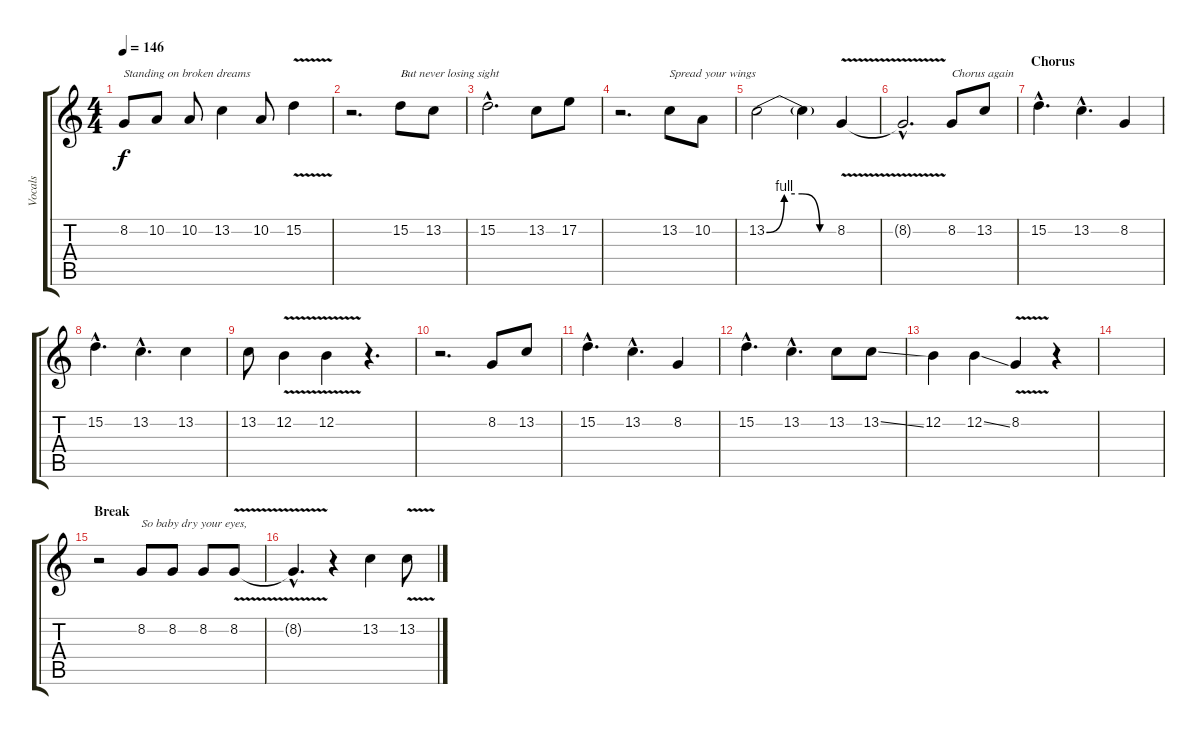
\track ("Vocals" "Vocals") {instrument lead2sawtooth}
\staff {score tabs}
\tuning (E4 B3 G3 D3 A2 E2) {hide}
\ts (4 4)
\tempo 146
\clef g2
\ks c
8.2.8{txt "Standing on broken dreams  " dy f} 10.2.8 10.2.8 13.2.4 10.2.8 15.2{v}.4 |
r.2{d} 15.2.8{txt "But never losing sight  "} 13.2.8 |
15.2{hac}.2{d} 13.2.8 17.2.8 |
r.2{d} 13.2.8{txt "Spread your wings  "} 10.2.8 |
13.2{be (custom 0 0 15 4 30 4 45 0 60 0)}.2 13.2{t}.4 8.2{v}.4 |
8.2{hac t}.2{d} 8.2.8{txt "Chorus again"} 13.2.8 |
\section ("" "Chorus")
15.2{hac}.4{d} 13.2{hac}.4{d} 8.2.4 |
15.2{hac}.4{d} 13.2{hac}.4{d} 13.2.4 |
13.2.8 12.2{v}.4 12.2{v}.4 r.4{d} |
r.2{d} 8.2.8 13.2.8 |
15.2{hac}.4{d} 13.2{hac}.4{d} 8.2.4 |
15.2{hac}.4{d} 13.2{hac}.4{d} 13.2.8 13.2{ss}.8 |
12.2.4 12.2{ss}.4 8.2{v}.4 r.4 |
|
\section ("" "Break")
r.2 8.2.8{txt "So baby dry your eyes, "} 8.2.8 8.2.8 8.2{v}.8 |
8.2{hac t}.4{d} r.4 13.2.4 13.2{v}.8
